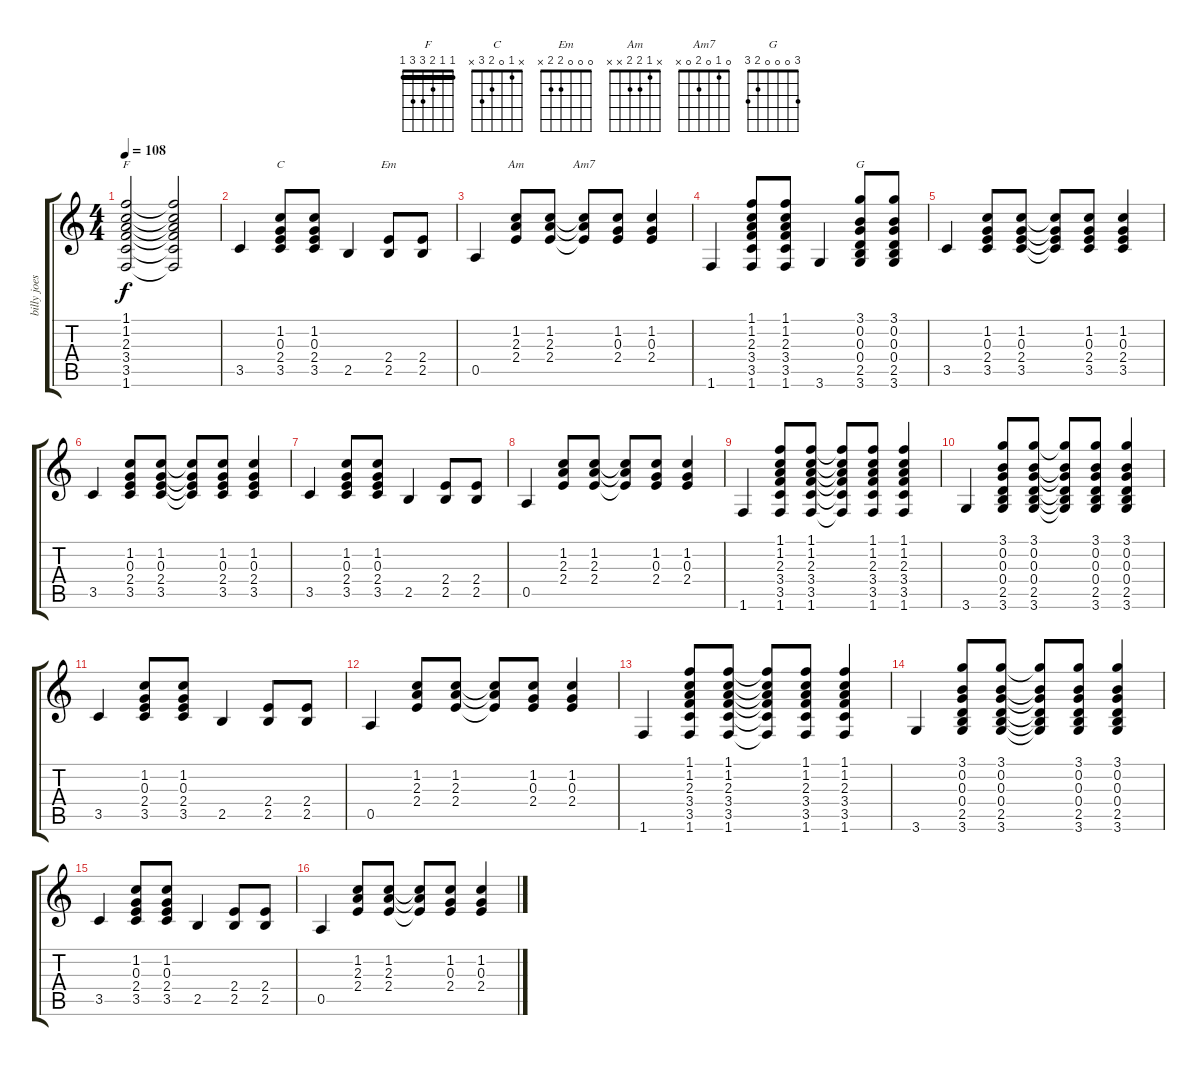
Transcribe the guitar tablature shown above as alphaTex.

\track ("billy joes guitare" "billy joes") {instrument acousticguitarsteel}
\staff {score tabs}
\tuning (E4 B3 G3 D3 A2 E2) {hide}
\chord ("F" 1 1 2 3 3 1) {barre 1}
\chord ("C" x 1 0 2 3 x)
\chord ("Em" 0 0 0 2 2 x)
\chord ("Am" x 1 2 2 x x)
\chord ("Am7" 0 1 0 2 0 x)
\chord ("G" 3 0 0 0 2 3)
\ts (4 4)
\tempo 108
\clef g2
\ks c
(1.1{t} 1.2{t} 2.3{t} 3.4{t} 3.5{t} 1.6{t}).2{ch "F" dy f} (1.1{t} 1.2{t} 2.3{t} 3.4{t} 3.5{t} 1.6{t}).2 |
3.5.4 (1.2 0.3 2.4 3.5).8{ch "C"} (1.2 0.3 2.4 3.5).8 2.5.4 (2.4 2.5).8{ch "Em"} (2.4 2.5).8 |
0.5.4 (1.2 2.3 2.4).8{ch "Am"} (1.2 2.3 2.4).8 (1.2{t} 2.3{t} 2.4{t}).8{ch "Am7"} (1.2 0.3 2.4).8 (1.2 0.3 2.4).4 |
1.6.4 (1.1 1.2 2.3 3.4 3.5 1.6).8 (1.1 1.2 2.3 3.4 3.5 1.6).8 3.6.4 (3.1 0.2 0.3 0.4 2.5 3.6).8{ch "G"} (3.1 0.2 0.3 0.4 2.5 3.6).8 |
3.5.4 (1.2 0.3 2.4 3.5).8 (1.2 0.3 2.4 3.5).8 (1.2{t} 0.3{t} 2.4{t} 3.5{t}).8 (1.2 0.3 2.4 3.5).8 (1.2 0.3 2.4 3.5).4 |
3.5.4 (1.2 0.3 2.4 3.5).8 (1.2 0.3 2.4 3.5).8 (1.2{t} 0.3{t} 2.4{t} 3.5{t}).8 (1.2 0.3 2.4 3.5).8 (1.2 0.3 2.4 3.5).4 |
3.5.4 (1.2 0.3 2.4 3.5).8 (1.2 0.3 2.4 3.5).8 2.5.4 (2.4 2.5).8 (2.4 2.5).8 |
0.5.4 (1.2 2.3 2.4).8 (1.2 2.3 2.4).8 (1.2{t} 2.3{t} 2.4{t}).8 (1.2 0.3 2.4).8 (1.2 0.3 2.4).4 |
1.6.4 (1.1 1.2 2.3 3.4 3.5 1.6).8 (1.1 1.2 2.3 3.4 3.5 1.6).8 (1.1{t} 1.2{t} 2.3{t} 3.4{t} 3.5{t} 1.6{t}).8 (1.1 1.2 2.3 3.4 3.5 1.6).8 (1.1 1.2 2.3 3.4 3.5 1.6).4 |
3.6.4 (3.1 0.2 0.3 0.4 2.5 3.6).8 (3.1 0.2 0.3 0.4 2.5 3.6).8 (3.1{t} 0.2{t} 0.3{t} 0.4{t} 2.5{t} 3.6{t}).8 (3.1 0.2 0.3 0.4 2.5 3.6).8 (3.1 0.2 0.3 0.4 2.5 3.6).4 |
3.5.4 (1.2 0.3 2.4 3.5).8 (1.2 0.3 2.4 3.5).8 2.5.4 (2.4 2.5).8 (2.4 2.5).8 |
0.5.4 (1.2 2.3 2.4).8 (1.2 2.3 2.4).8 (1.2{t} 2.3{t} 2.4{t}).8 (1.2 0.3 2.4).8 (1.2 0.3 2.4).4 |
1.6.4 (1.1 1.2 2.3 3.4 3.5 1.6).8 (1.1 1.2 2.3 3.4 3.5 1.6).8 (1.1{t} 1.2{t} 2.3{t} 3.4{t} 3.5{t} 1.6{t}).8 (1.1 1.2 2.3 3.4 3.5 1.6).8 (1.1 1.2 2.3 3.4 3.5 1.6).4 |
3.6.4 (3.1 0.2 0.3 0.4 2.5 3.6).8 (3.1 0.2 0.3 0.4 2.5 3.6).8 (3.1{t} 0.2{t} 0.3{t} 0.4{t} 2.5{t} 3.6{t}).8 (3.1 0.2 0.3 0.4 2.5 3.6).8 (3.1 0.2 0.3 0.4 2.5 3.6).4 |
3.5.4 (1.2 0.3 2.4 3.5).8 (1.2 0.3 2.4 3.5).8 2.5.4 (2.4 2.5).8 (2.4 2.5).8 |
0.5.4 (1.2 2.3 2.4).8 (1.2 2.3 2.4).8 (1.2{t} 2.3{t} 2.4{t}).8 (1.2 0.3 2.4).8 (1.2 0.3 2.4).4
